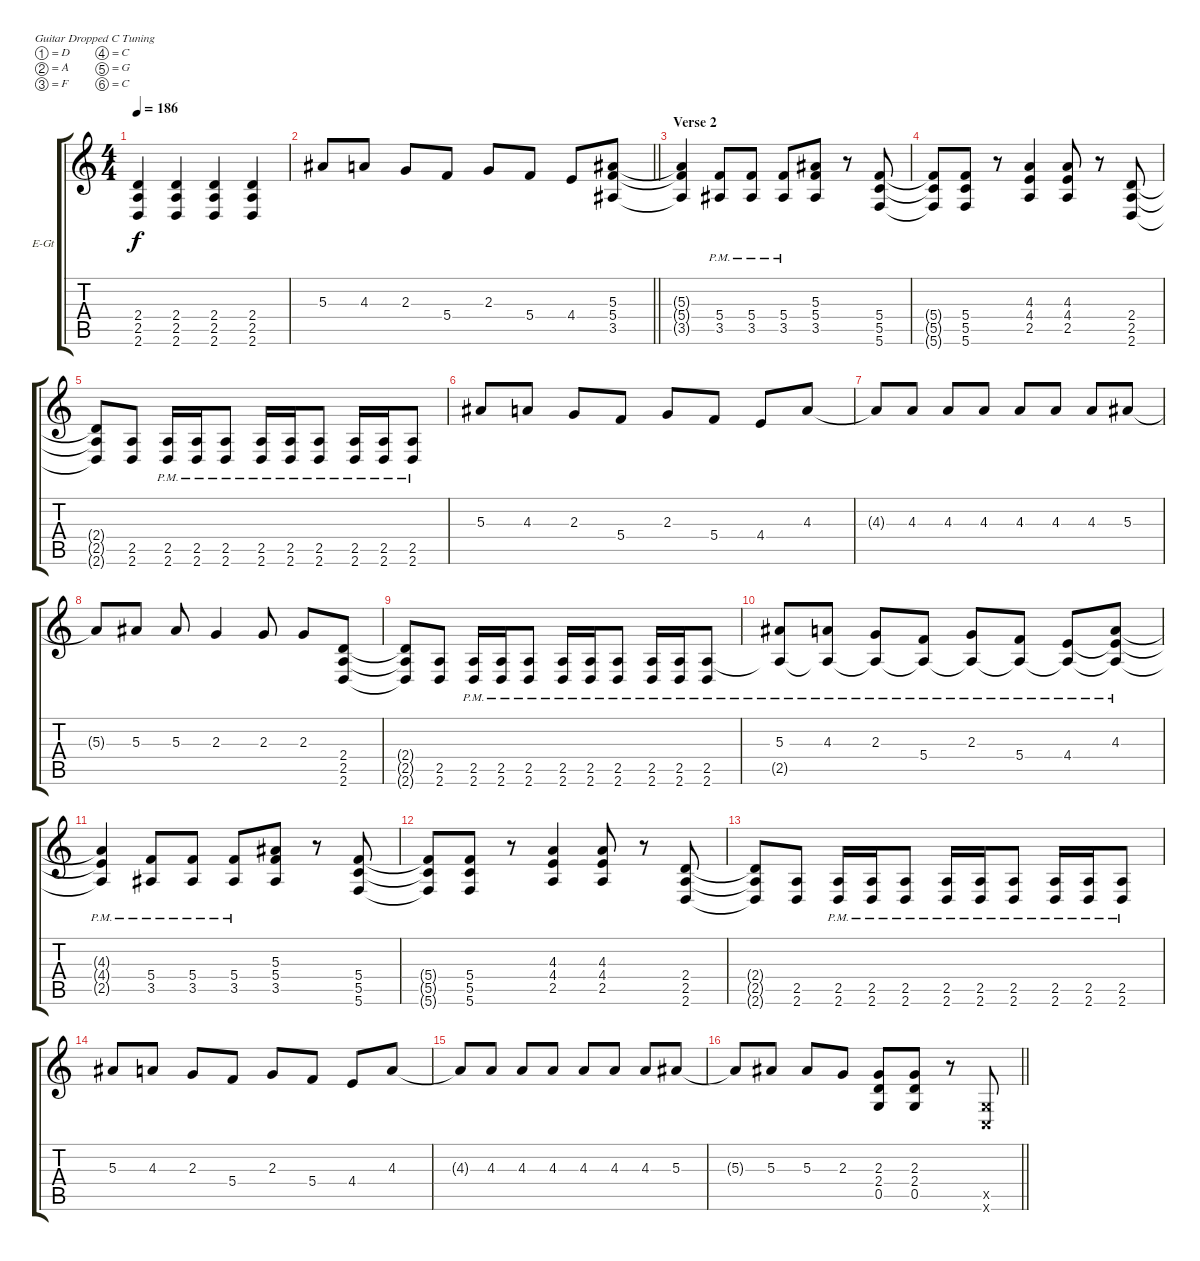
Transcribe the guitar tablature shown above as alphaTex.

\bracketExtendMode groupsimilarinstruments
\firstSystemTrackNameOrientation horizontal
\otherSystemsTrackNameOrientation horizontal
\track ("Matt" "E-Gt") {instrument overdrivenguitar}
\staff {score tabs}
\tuning (D4 A3 F3 C3 G2 C2)
\ts (4 4)
\tempo 186
\clef g2
\ks c
(2.4 2.5 2.6).4{dy f} (2.4 2.5 2.6).4 (2.4 2.5 2.6).4 (2.4 2.5 2.6).4 |
\barLineRight lightlight
5.3.8 4.3.8 2.3.8 5.4.8 2.3.8 5.4.8 4.4.8 (5.3 5.4 3.5).8 |
\section ("" "Verse 2")
(5.3{t} 5.4{t} 3.5{t}).4 (5.4{pm} 3.5{pm}).8 (5.4{pm} 3.5{pm}).8 (5.4{pm} 3.5{pm}).8 (5.3 5.4 3.5).8 r.8 (5.4 5.5 5.6).8 |
(5.4{t} 5.5{t} 5.6{t}).8 (5.4 5.5 5.6).8 r.8 (4.3 4.4 2.5).4 (4.3 4.4 2.5).8 r.8 (2.4 2.5 2.6).8 |
(2.4{t} 2.5{t} 2.6{t}).8 (2.5 2.6).8 (2.5{pm} 2.6{pm}).16 (2.5{pm} 2.6{pm}).16 (2.5{pm} 2.6{pm}).8 (2.5{pm} 2.6{pm}).16 (2.5{pm} 2.6{pm}).16 (2.5{pm} 2.6{pm}).8 (2.5{pm} 2.6{pm}).16 (2.5{pm} 2.6{pm}).16 (2.5{pm} 2.6{pm}).8 |
5.3.8 4.3.8 2.3.8 5.4.8 2.3.8 5.4.8 4.4.8 4.3.8 |
4.3{t}.8 4.3.8 4.3.8 4.3.8 4.3.8 4.3.8 4.3.8 5.3.8 |
5.3{t}.8 5.3.8 5.3.8 2.3.4 2.3.8 2.3.8 (2.4 2.5 2.6).8 |
(2.4{t} 2.5{t} 2.6{t}).8 (2.5 2.6).8 (2.5{pm} 2.6{pm}).16 (2.5{pm} 2.6{pm}).16 (2.5{pm} 2.6{pm}).8 (2.5{pm} 2.6{pm}).16 (2.5{pm} 2.6{pm}).16 (2.5{pm} 2.6{pm}).8 (2.5{pm} 2.6{pm}).16 (2.5{pm} 2.6{pm}).16 (2.5{pm} 2.6{pm}).8 |
(5.3 2.5{pm t}).8 (4.3 2.5{pm t}).8 (2.3 2.5{pm t}).8 (5.4 2.5{pm t}).8 (2.3 2.5{pm t}).8 (5.4 2.5{pm t}).8 (4.4 2.5{pm t}).8 (4.3 4.4{t} 2.5{pm t}).8 |
(4.3{t} 4.4{t} 2.5{pm t}).4 (5.4{pm} 3.5{pm}).8 (5.4{pm} 3.5{pm}).8 (5.4{pm} 3.5{pm}).8 (5.3 5.4 3.5).8 r.8 (5.4 5.5 5.6).8 |
(5.4{t} 5.5{t} 5.6{t}).8 (5.4 5.5 5.6).8 r.8 (4.3 4.4 2.5).4 (4.3 4.4 2.5).8 r.8 (2.4 2.5 2.6).8 |
(2.4{t} 2.5{t} 2.6{t}).8 (2.5 2.6).8 (2.5{pm} 2.6{pm}).16 (2.5{pm} 2.6{pm}).16 (2.5{pm} 2.6{pm}).8 (2.5{pm} 2.6{pm}).16 (2.5{pm} 2.6{pm}).16 (2.5{pm} 2.6{pm}).8 (2.5{pm} 2.6{pm}).16 (2.5{pm} 2.6{pm}).16 (2.5{pm} 2.6{pm}).8 |
5.3.8 4.3.8 2.3.8 5.4.8 2.3.8 5.4.8 4.4.8 4.3.8 |
4.3{t}.8 4.3.8 4.3.8 4.3.8 4.3.8 4.3.8 4.3.8 5.3.8 |
\barLineRight lightlight
5.3{t}.8 5.3.8 5.3.8 2.3.8 (2.3 2.4 0.5).8 (2.3 2.4 0.5).8 r.8 (0.5{x} 0.6{x}).8
